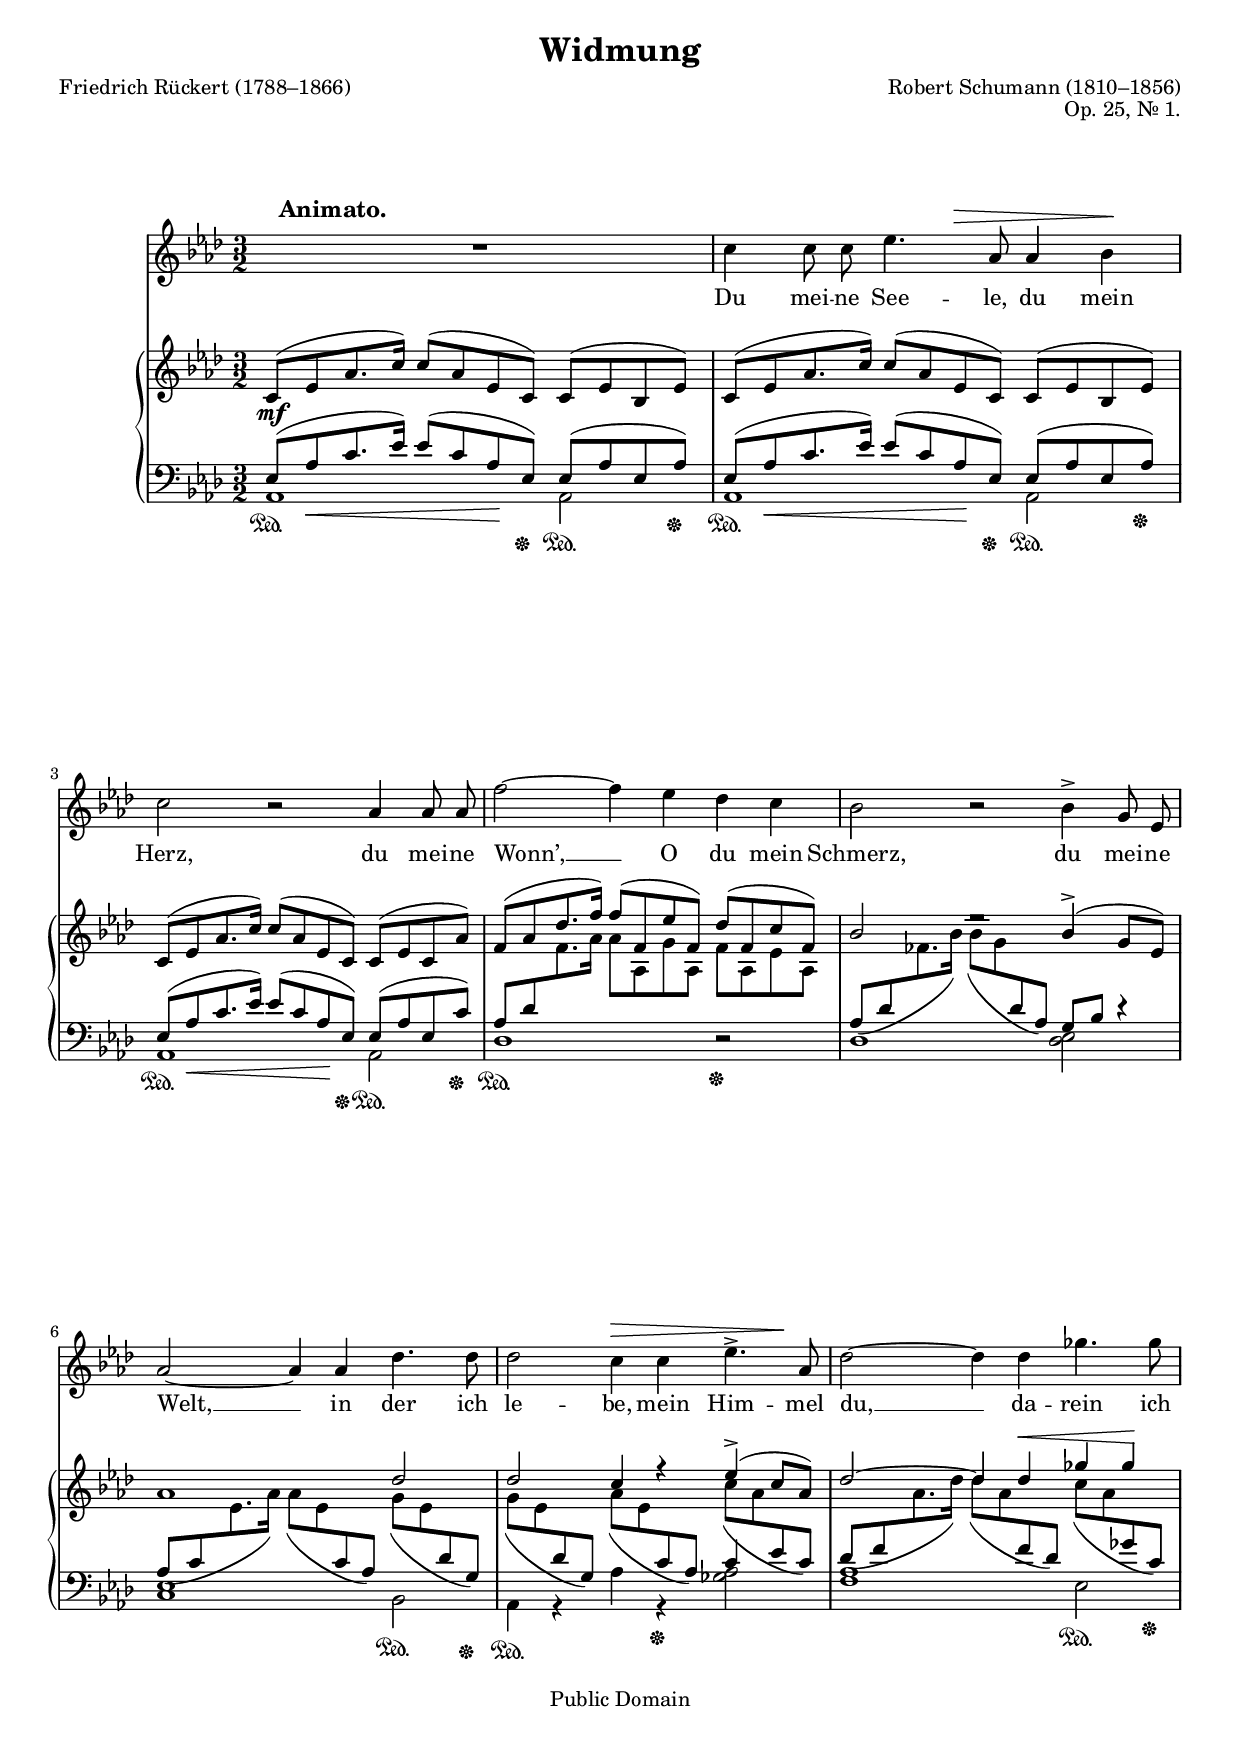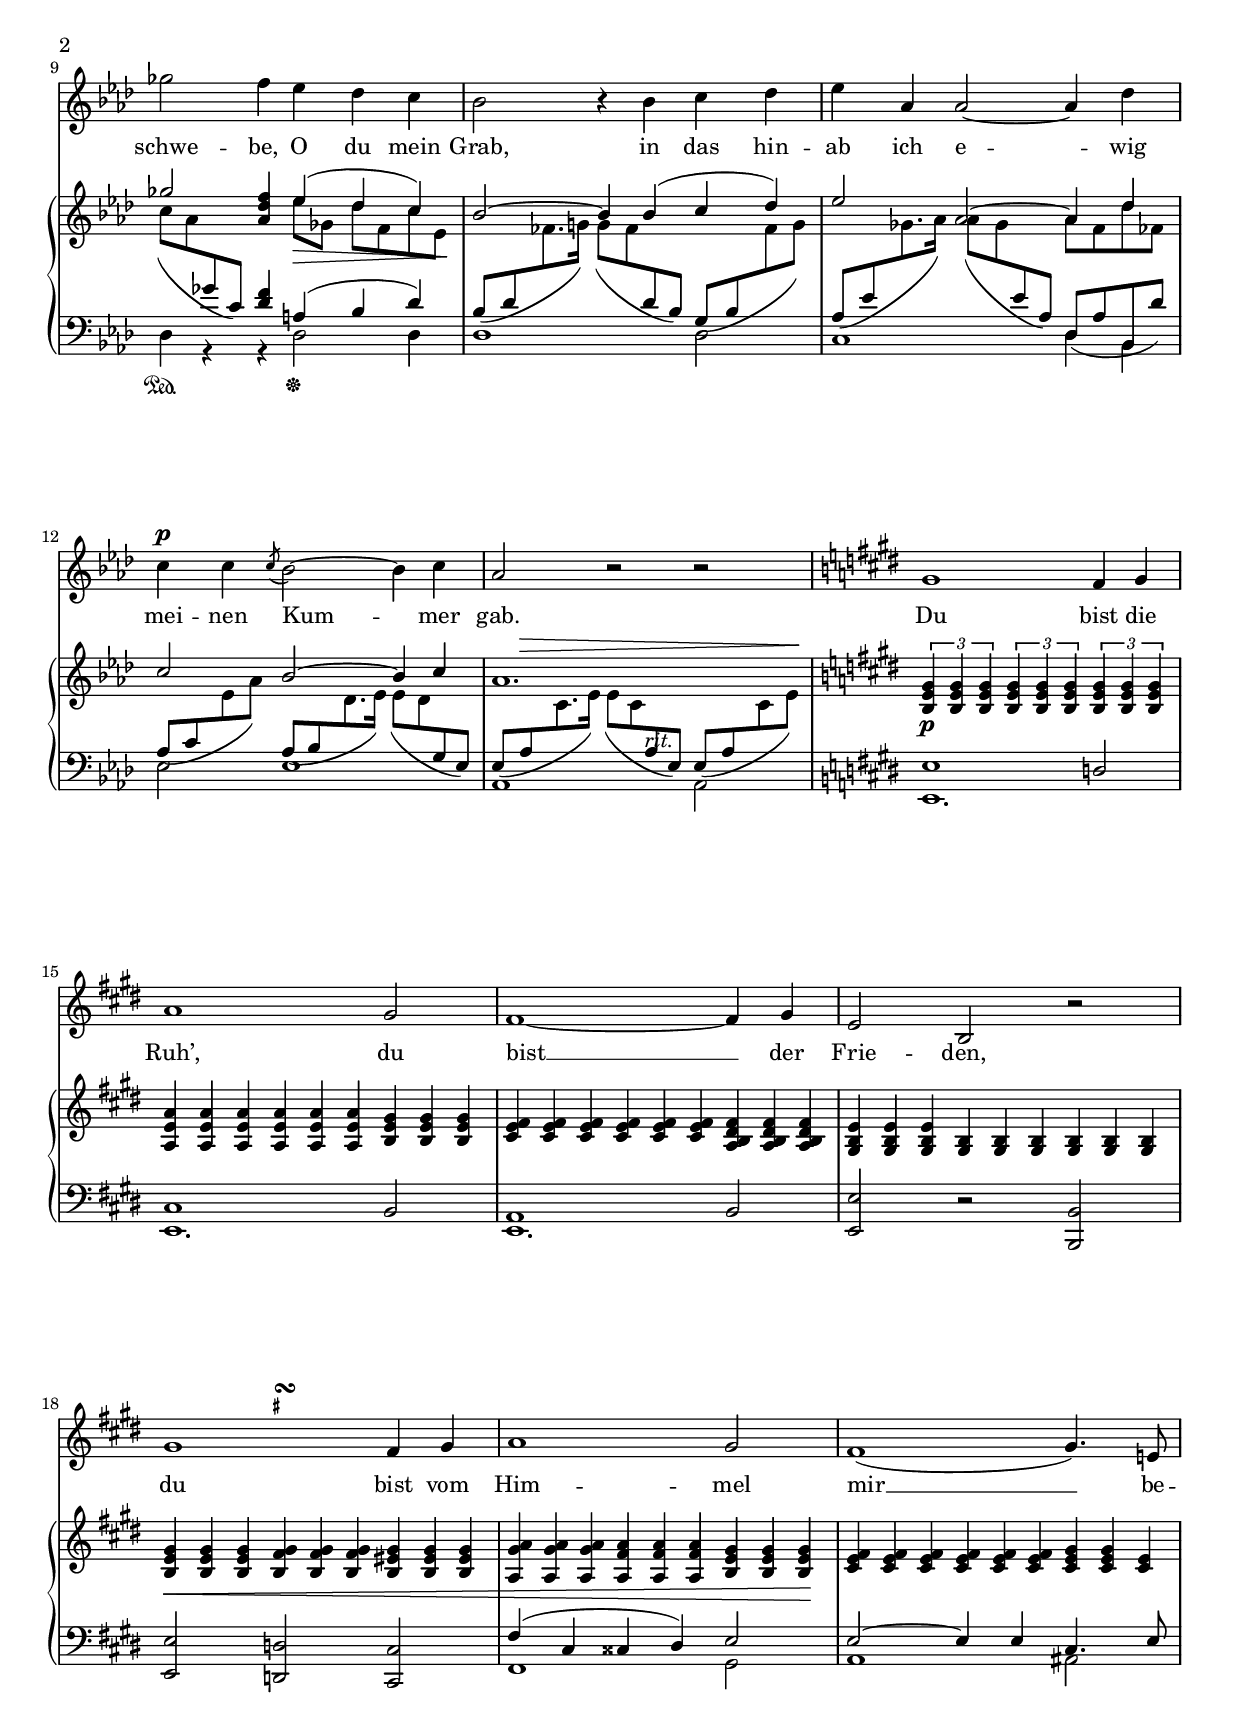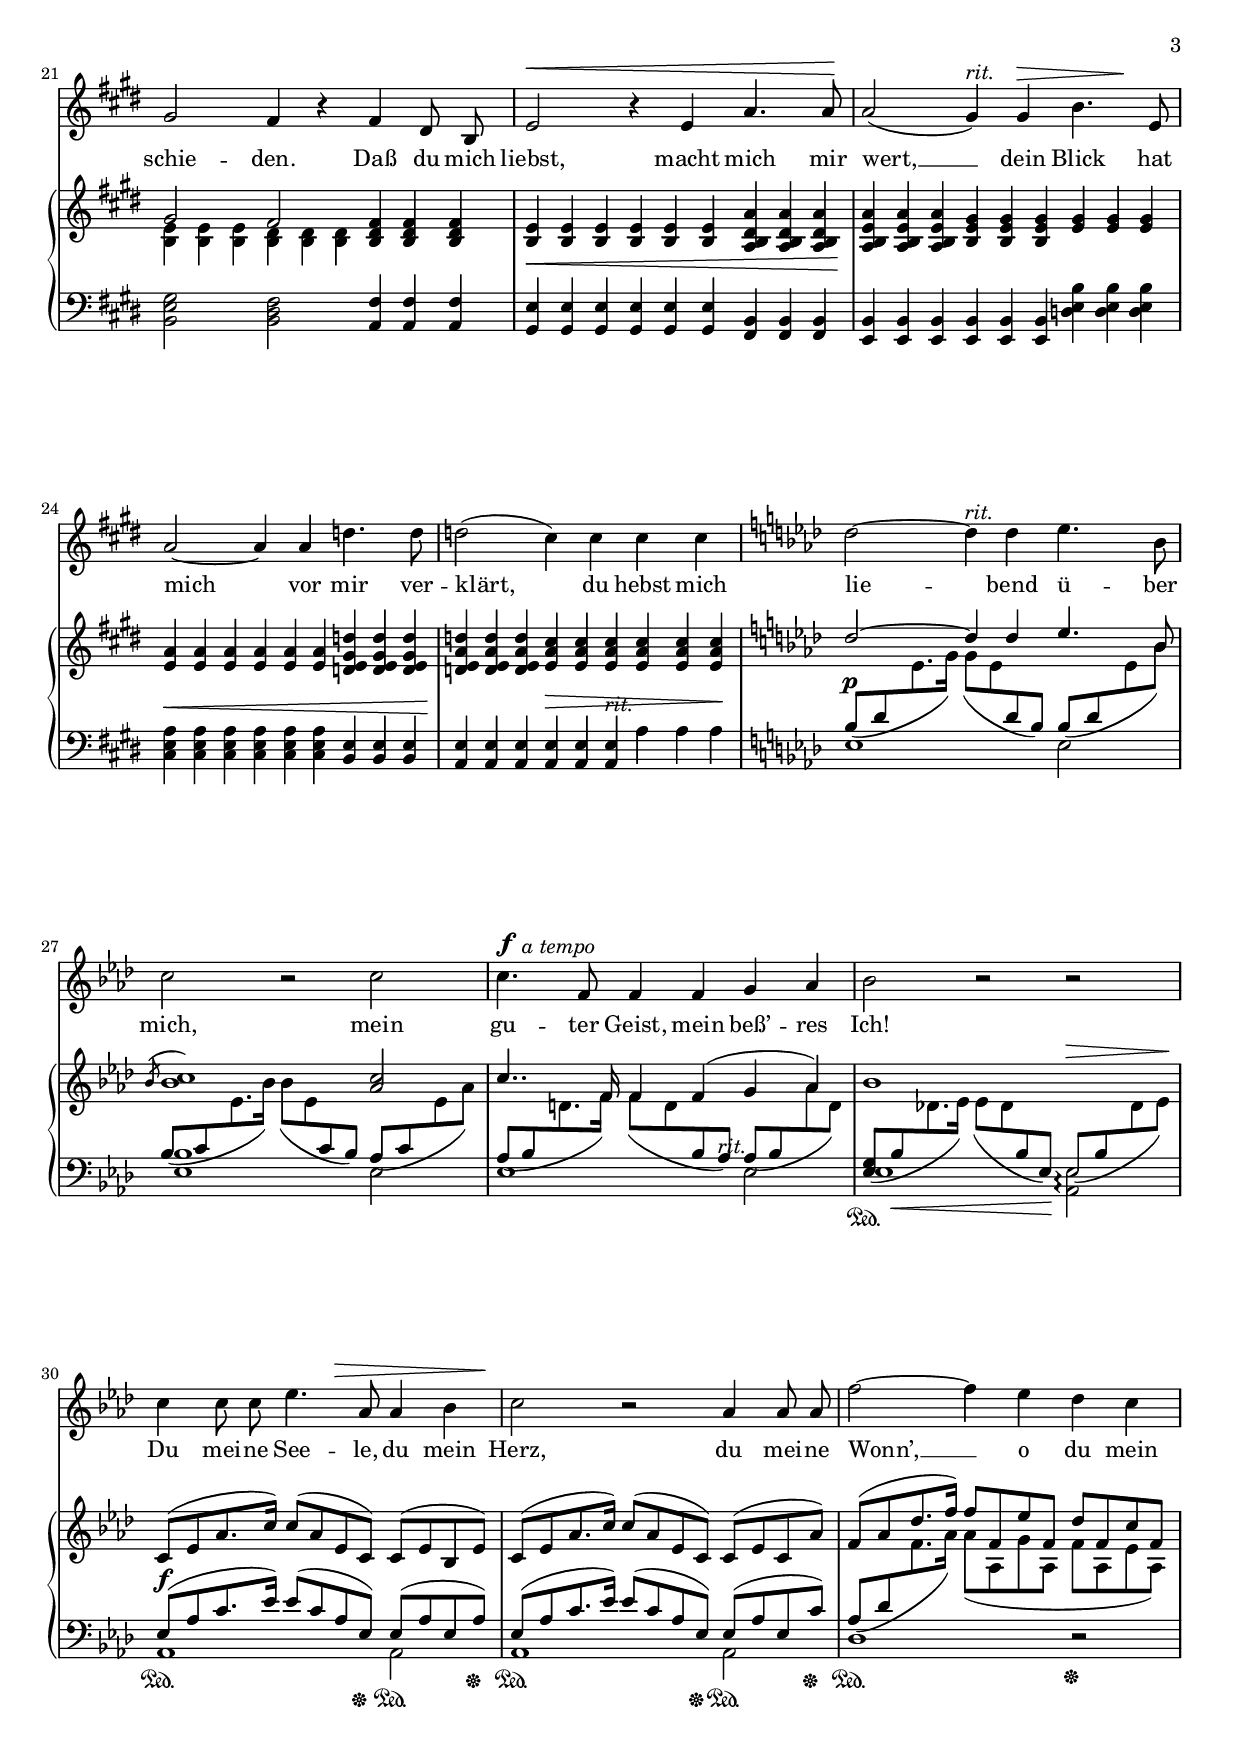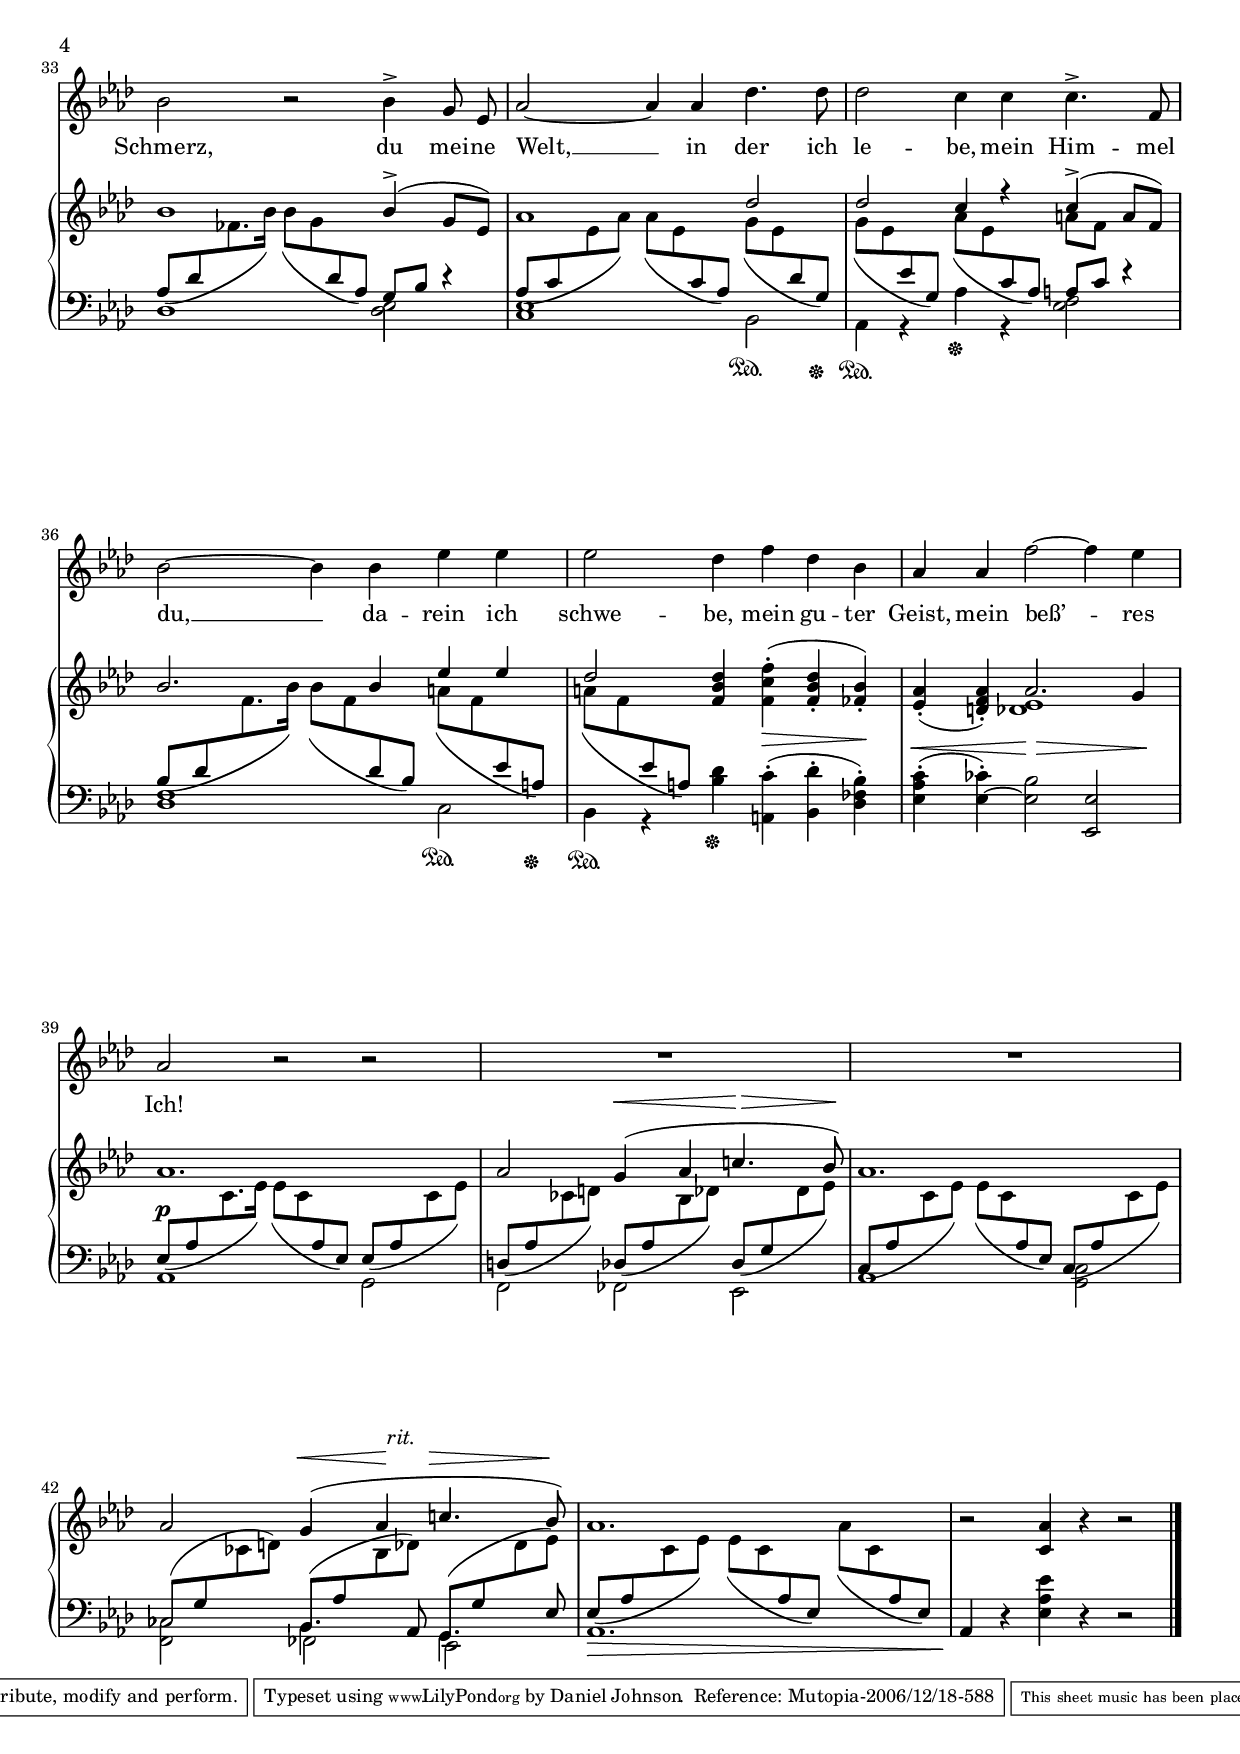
\version "2.19.65"

#(set-global-staff-size 18)

\header {
	title = "Widmung"
	composer = "Robert Schumann (1810–1856)"
	poet = "Friedrich Rückert (1788–1866)"
	opus = "Op. 25, № 1."
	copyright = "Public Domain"

	%mutopia-specific headers:
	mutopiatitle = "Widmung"
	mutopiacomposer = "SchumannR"
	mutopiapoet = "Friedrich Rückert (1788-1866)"
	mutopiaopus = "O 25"
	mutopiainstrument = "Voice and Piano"
	date = "1840"
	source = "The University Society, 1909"
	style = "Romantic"
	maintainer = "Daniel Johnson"
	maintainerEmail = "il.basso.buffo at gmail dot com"
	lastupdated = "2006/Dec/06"
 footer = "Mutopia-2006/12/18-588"
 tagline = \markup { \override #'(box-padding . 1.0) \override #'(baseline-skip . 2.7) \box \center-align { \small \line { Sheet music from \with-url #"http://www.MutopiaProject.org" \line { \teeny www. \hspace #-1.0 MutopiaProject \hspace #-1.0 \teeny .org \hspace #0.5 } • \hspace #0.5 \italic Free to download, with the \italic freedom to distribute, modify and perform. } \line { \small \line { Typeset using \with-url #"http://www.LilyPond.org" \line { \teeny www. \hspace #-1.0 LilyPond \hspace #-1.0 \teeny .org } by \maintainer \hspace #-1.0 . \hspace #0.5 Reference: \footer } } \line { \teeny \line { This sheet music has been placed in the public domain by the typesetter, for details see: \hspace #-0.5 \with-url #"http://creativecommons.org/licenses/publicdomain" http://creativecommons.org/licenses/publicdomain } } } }
}

\paper {
	top-margin = 0.25\in
	bottom-margin = 0.25\in
	between-system-padding = 0\in
	print-page-number = ##t
	head-separation = 0\in
	ragged-last-bottom = ##f
	system-count = 15
}

sopNotes = {
	\clef treble
	\time 3/2
	\key aes \major
	\autoBeamOff

	\once \override Score.RehearsalMark #'extra-offset = #'(6.0 . 1.0)
	\mark \markup { \large \bold "Animato." }

	R1. | c''4 c''8 c''8 ees''4. aes'8 aes'4 bes'4 | c''2 r2 aes'4 aes'8 aes'8 |
	f''2 ~ f''4 ees''4 des''4 c''4 | bes'2 r2 bes'4-> g'8 ees'8 | aes'2 ~ aes'4 aes'4 des''4. des''8 | des''2 c''4 c''4 ees''4.-> aes'8 |
	des''2 ~ des''4 des''4 ges''4. ges''8 | ges''2 f''4 ees''4 des''4 c''4 | bes'2 r4 bes'4 c''4 des''4 |
	ees''4 aes'4 aes'2 ~ aes'4 des''4 | c''4 c''4 \acciaccatura c''8 bes'2 ~ bes'4 c''4 | aes'2 r2 r2 |
	\key e \major
	
	gis'1 fis'4 gis'4 | a'1 gis'2 | fis'1 ~ fis'4 gis'4 |
	e'2 b2 r2 | gis'1 fis'4 gis'4 | a'1 gis'2 |
	fis'1( gis'4.) e'!8 | gis'2 fis'4 r4 fis'4 dis'8 b8 | e'2 r4 e'4 a'4. a'8 |
	a'2( gis'4) gis'4 b'4. e'8 | a'2 ~ a'4 a'4 d''4. d''8 | d''2( cis''4) cis''4 cis''4 cis''4 |
	\key aes \major
	
	des''2 ~ des''4 des''4 ees''4. bes'8 | c''2 r2 c''2 |
	c''4. f'8 f'4 f'4 g'4 aes'4 | bes'2 r2 r2 |
	c''4 c''8 c''8 ees''4. aes'8 aes'4 bes'4 | c''2 r2 aes'4 aes'8 aes'8 |
	f''2 ~ f''4 ees''4 des''4 c''4 | bes'2 r2 bes'4-> g'8 ees'8 |
	
	aes'2 ~ aes'4 aes'4 des''4. des''8 | des''2 c''4 c''4 c''4.-> f'8 |
	bes'2 ~ bes'4 bes'4 ees''4 ees''4 | ees''2 des''4 f''4 des''4 bes'4 | aes'4 aes'4 f''2 ~ f''4 ees''4 |
	aes'2 r2 r2 | R1.*5
}

sopDynamics = {
	s1.
	s2. s2^\> s4\! s1.*3
	s1. s2 s2.^\> s4\! s1.
	s1.*3
	s1.^\p s1.*2
	s1.*3
	s2 \once \override TextScript #'script-priority = #-100 s2^\turn^\markup{\tiny \smaller \smaller \sharp} s2 s1.*2
	s1. s1^\< s4. s8\! s2 s4^\markup{\italic "rit."} s4^\> s4 s4\!
	s1.*2
	s2 s1^\markup{\italic "rit."} s1.
	s8^\f s4.^\markup{\italic "a tempo"} s1 s1.
	s2. s4^\> s4. s8\! s1.
}

text=\lyricmode {
	Du mei -- ne See -- le, du mein Herz,
	du mei -- ne Wonn’, __ O du mein Schmerz,
	du mei -- ne Welt, __ in der ich le -- be,
	mein Him -- mel du, __ da -- rein ich schwe -- be,
	O du mein Grab, in das hin -- ab
	ich e -- wig mei -- nen Kum -- mer gab.

	Du bist die Ruh’, du bist __ der Frie -- den,
	du bist vom Him -- mel mir __ be -- schie -- den.
	Daß du mich liebst, macht mich mir wert, __
	dein Blick hat mich vor mir ver -- klärt,
	du hebst mich lie -- bend ü -- ber mich,
	mein gu -- ter Geist, mein beß’ -- res Ich!	

	Du mei -- ne See -- le, du mein Herz,
	du mei -- ne Wonn’, __ o du mein Schmerz,
	du mei -- ne Welt, __ in der ich le -- be,
	mein Him -- mel du, __ da -- rein ich schwe -- be,
	mein gu -- ter Geist, mein beß’ -- res Ich!	
}

rhOne = {
	\clef treble
	\time 3/2
	\key aes \major
	\voiceOne
	%Page 1, Line 1
	c'8(_\mf ees'8 aes'8. c''16) c''8( aes'8 ees'8 c'8) c'8( ees'8 bes8 ees'8) |
	c'8( ees'8 aes'8. c''16) c''8( aes'8 ees'8 c'8) c'8( ees'8 bes8 ees'8) |
	c'8( ees'8 aes'8. c''16) c''8( aes'8 ees'8 c'8) c'8( ees'8 c'8 aes'8) |
	%Page 1, Line 2
	f'8( aes'8 des''8. f''16) f''8( f'8 ees''8 f'8) des''8( f'8 c''8 f'8) |
	bes'2 ees''2\rest bes'4^>( g'8 ees'8) |
	aes'1 des''2 |
	des''2 c''4 r4 ees''4^>( c''8 aes'8) |
	%Page 1, Line 3
	des''2 ~ des''4
	\once \override Hairpin #'extra-offset = #'(0.0 . -0.75)
	des''4^\< ges''4 ges''4\! |
	ges''2 <aes' des'' f''>4 ees''4( des''4 c''4) |
	bes'2 ~ bes'4 bes'4( c''4 des''4) |
	%Page 1, Line 4
	ees''2 aes'2 ~ aes'4 des''4 |
	c''2 bes'2 ~ bes'4 c''4 |
	aes'1. |
	\key e \major
	\oneVoice
	%Page 2, Line 1
	\times 2/3 { <b e' gis'>4_\p <b e' gis'>4 <b e' gis'>4 } \times 2/3 { <b e' gis'>4 <b e' gis'>4 <b e' gis'>4 } \times 2/3 { <b e' gis'>4 <b e' gis'>4 <b e' gis'>4 } |
	\override TupletNumber #'stencil = ##f \override TupletBracket #'stencil = ##f
	\times 2/3 { <a e' a'>4 <a e' a'>4 <a e' a'>4 } \times 2/3 { <a e' a'>4 <a e' a'>4 <a e' a'>4 } \times 2/3 { <b e' gis'>4 <b e' gis'>4 <b e' gis'>4 } |
	\times 2/3 { <cis' e' fis'>4 <cis' e' fis'>4 <cis' e' fis'>4 } \times 2/3 { <cis' e' fis'>4 <cis' e' fis'>4 <cis' e' fis'>4 } \times 2/3 { <a b dis' fis'>4 <a b dis' fis'>4 <a b dis' fis'>4 } |
	%Page 2, Line 2
	\times 2/3 { <gis b e'>4 <gis b e'>4 <gis b e'>4 } \times 2/3 { <gis b>4 <gis b>4 <gis b>4 } \times 2/3 { <gis b>4 <gis b>4 <gis b>4 } |
	\times 2/3 { <b e' gis'>4_\< <b e' gis'>4 <b e' gis'>4 } \times 2/3 { <b fis' gis'>4 <b fis' gis'>4 <b fis' gis'>4 } \times 2/3 { <b eis' gis'>4 <b eis' gis'>4 <b eis' gis'>4 } |
	\times 2/3 { <a gis' a'>4 <a gis' a'>4 <a gis' a'>4 } \times 2/3 { <a fis' a'>4 <a fis' a'>4 <a fis' a'>4 } \times 2/3 { <b e' gis'>4 <b e' gis'>4 <b e' gis'>4\! } |
	%Page 2, Line 3
	\times 2/3 { <cis' e' fis'>4 <cis' e' fis'>4 <cis' e' fis'>4 } \times 2/3 { <cis' e' fis'>4 <cis' e' fis'>4 <cis' e' fis'>4 } \times 2/3 { <cis' e' gis'>4 <cis' e' gis'>4 <cis' e'>4 } |
	\voiceOne gis'2 fis'2 \oneVoice \times 2/3 { <b dis' fis'>4 <b dis' fis'>4 <b dis' fis'>4 } |
	\times 2/3 { <b e'>4_\< <b e'>4 <b e'>4 } \times 2/3 { <b e'>4 <b e'>4 <b e'>4 } \times 2/3 { <a b dis' a'>4 <a b dis' a'>4 <a b dis' a'>4\! } |
	%Page 2, Line 4
	\times 2/3 { <a b e' a'>4 <a b e' a'>4 <a b e' a'>4 } \times 2/3 { <b e' gis'>4 <b e' gis'>4 <b e' gis'>4 } \times 2/3 { <e' gis'>4 <e' gis'>4 <e' gis'>4 } |
	\once \override Hairpin #'extra-offset = #'(0.0 . -1.5)
	\times 2/3 { <e' a'>4_\< <e' a'>4 <e' a'>4 } \times 2/3 { <e' a'>4 <e' a'>4 <e' a'>4 } \times 2/3 { <d' e' gis' d''>4 <d' e' gis' d''>4 <d' e' gis' d''>4\! } |
	\times 2/3 { <d' e' a' d''>4 <d' e' a' d''>4 <d' e' a' d''>4 } \times 2/3 {
	\once \override Hairpin #'extra-offset = #'(0.0 . -2.0)
	<e' a' cis''>4_\> <e' a' cis''>4 <e' a' cis''>4 } \times 2/3 { <e' a' cis''>4 <e' a' cis''>4 <e' a' cis''>4\! } |
	\key aes \major
	\voiceOne
	%Page 3, Line 1
	des''2 ~ des''4 des''4 ees''4. bes'8 | \acciaccatura bes'8 <bes' c''>1 <aes' c''>2 |
	%Page 3, Line 2
	c''4.. f'16 f'4 f'4( g'4 aes'4) | bes'1 s4.^\> s8\! |
	%Page 3, Line 3
	c'8(_\f ees'8 aes'8. c''16) c''8( aes'8 ees'8 c'8) c'8( ees'8 bes8 ees'8) |
	c'8( ees'8 aes'8. c''16) c''8( aes'8 ees'8 c'8) c'8( ees'8 c'8 aes'8) |
	%Page 3, Line 4
	f'8( aes'8 des''8. f''16) f''8 f'8 ees''8 f'8 des''8 f'8 c''8 f'8 | bes'1 bes'4^>( g'8 ees'8-) |
	%Page 4, Line 1
	aes'1 des''2 | des''2 c''4 r4 c''4^>( a'8 f'8) |
	%Page 4, Line 2
	bes'2. bes'4 ees''4 ees''4 | des''2 \oneVoice <f' bes' des''>4 <f' c'' f''>4-.(_\> <f' bes' des''>4-. <fes' bes'>4-.)\! |
	\once \override Hairpin #'extra-offset = #'(-0.25 . -1.0)
	<ees' aes'>4-.(_\< <d' f' aes'>4-.)
	\once \override Hairpin #'extra-offset = #'(0.25 . -1.0)
	\voiceOne aes'2.\!_\> g'4\! |
	%Page 4, Line 3
	aes'1. | aes'2
	\once \override Hairpin #'extra-offset = #'(0.0 . 1.0)
	g'4(^\< aes'4
	\once \override Hairpin #'extra-offset = #'(0.0 . 1.0)
	c''!4.\!^\> bes'8\!) | aes'1. |
	%Page 4, Line 4
	aes'2
	\once \override Hairpin #'extra-offset = #'(-0.25 . 1.0)
	g'4(^\<
	\once \override TextScript #'extra-offset = #'(1.25 . 1.25)
	aes'4\!^\markup{\italic "rit."}
	\once \override Hairpin #'extra-offset = #'(-1.0 . 0.75)
	c''!4.^\> bes'8\!) | aes'1. | bes'2\rest <c' aes'>4 bes'4\rest bes'2\rest \bar "|."
}

rhTwo = {
	\clef treble
	\time 3/2
	\key aes \major
	\voiceTwo
	s1.*3
	s1.*3 | s1 \slurDown c''8( aes'8 \change Staff=lh \stemUp ees'8 c'8) \change Staff=rh \voiceTwo
	%Page 1, Line 3
	s1. | s2 s4 \once \override Hairpin #'extra-offset = #'(0.0 . 1.0) ees''8_\> ges'8 des''8 f'8 c''8 ees'8\! | s1.
	s1 aes'8 f'8 des''8 fes'8 s1. s8 s8^\> s1 s8 s8\!
	\key e \major
	s1.*3
	s1.*3
	%Page 2, Line 3
	\override TupletNumber #'stencil = ##f \override TupletBracket #'stencil = ##f
	s1. | \times 2/3 { <b e'>4 <b e'>4 <b e'>4 } \times 2/3 { <b dis'>4 <b dis'>4 <b dis'>4 } s2 | s1.
	s1.*3
	\key aes \major
	s1.*2
	s1.*2
	s1.*2
	s1.*2
	%Page 4, Line 1
	s1. | s1 a'8 f'8 s4 |
	%Page 4, Line 2
	s1. | s1. | s2 <des' ees'>1 |
	%Page 4, Line 3
	s1.*3
	\oneVoice \slurUp
	\stemUp \change Staff=lh ces8( g8 \stemDown \change Staff=rh ces'8 d'8)
	\stemUp \change Staff=lh bes,8( aes8 \stemDown \change Staff=rh bes8 des'8)
	\stemUp \change Staff=lh g,8( g8 \stemDown \change Staff=rh des'8 ees'8) |
}

lhOne = {
	\clef bass
	\time 3/2
	\key aes \major
	\voiceOne
	%Page 1, Line 1
	ees8( aes8 c'8. ees'16) ees'8( c'8 aes8 ees8) ees8( aes8 ees8 aes8) |
	ees8( aes8 c'8. ees'16) ees'8( c'8 aes8 ees8) ees8( aes8 ees8 aes8) |
	ees8( aes8 c'8. ees'16) ees'8( c'8 aes8 ees8) ees8( aes8 ees8 c'8) |
	%Page 1, Line 2
	\slurDown
	aes8 des'8 \change Staff=rh \stemDown f'8. aes'16 aes'8 aes8 g'8 aes8 f'8 aes8 ees'8 aes8 \change Staff=lh \stemUp |
	aes8( des'8 \change Staff=rh \stemDown fes'8. bes'16) bes'8( g'8 \change Staff=lh \stemUp des'8 aes8) g8 bes8 r4 |
	aes8( c'8 \change Staff=rh \stemDown ees'8. aes'16) aes'8( ees'8 \change Staff=lh \stemUp c'8 aes8) \change Staff=rh \stemDown g'8( ees'8 \change Staff=lh \stemUp des'8 g8) |
	\change Staff=rh \stemDown g'8( ees'8 \change Staff=lh \stemUp des'8 g8) \change Staff=rh \stemDown aes'8( ees'8 \change Staff=lh \stemUp c'8 aes8) c'4 s4 |
	%Page 1, Line 3
	des'8( f'8 \change Staff=rh \stemDown aes'8. des''16) des''8( aes'8 \change Staff=lh \stemUp f'8 des'8) \change Staff=rh \stemDown c''8( aes'8 \change Staff=lh \stemUp ges'8 c'8) |
	\change Staff=rh \stemDown c''8( aes'8 \change Staff=lh \stemUp ges'8 c'8) \voiceOne <des' f'>4 a4( bes4 des'4) |
	\slurDown bes8( des'8 \change Staff=rh \stemDown fes'8. g'!16) g'8( fes'8 \change Staff=lh \stemUp des'8 bes8) g8( bes8 \change Staff=rh \stemDown fes'8 g'8) |
	%Page 1, Line 4
	\change Staff=lh \stemUp aes8( ees'8 \change Staff=rh \stemDown ges'8. aes'16) aes'8( ges'8 \change Staff=lh \stemUp ees'8 aes8) des8( aes8 bes,8 des'8) |
	aes8( c'8 \change Staff=rh \stemDown ees'8 aes'8) \change Staff=lh \stemUp aes8( bes8 \change Staff=rh \stemDown des'8. ees'16) ees'8( des'8 \change Staff=lh \stemUp g8 ees8) |
	ees8( aes8 \change Staff=rh \stemDown c'8. ees'16) ees'8( c'8 \change Staff=lh \stemUp aes8^\markup{\italic "rit."} ees8) ees8( aes8  \change Staff=rh \stemDown c'8 ees'8) |
	\change Staff=lh
	\voiceOne
	\key e \major
	%Page 2, Line 1
	e1 d2 | cis1 b,2 | a,1 b,2 |
	%Page 2, Line 2
	\oneVoice <e, e>2 r2 <b,, b,>2 | <e, e>2 <d, d>2 <cis, cis>2 | \voiceOne fis4( cis4 cisis4 dis4) e2 |
	%Page 2, Line 3
	\override TupletNumber #'stencil = ##f \override TupletBracket #'stencil = ##f
	e2 ~ e4 e4 cis4. e8 | s1 \oneVoice \times 2/3 { <a, fis>4 <a, fis>4 <a, fis>4 } | \times 2/3 { <gis, e>4 <gis, e>4 <gis, e>4 } \times 2/3 { <gis, e>4 <gis, e>4 <gis, e>4 } \times 2/3 { <fis, b,>4 <fis, b,>4 <fis, b,>4 } |
	%Page 2, Line 4
	\times 2/3 { <e, b,>4 <e, b,>4 <e, b,>4 } \times 2/3 { <e, b,>4 <e, b,>4 <e, b,>4 } s2 |
	s1 \times 2/3 { <b, e>4 <b, e>4 <b, e>4 } |
	\times 2/3 { <a, e>4 <a, e>4 <a, e>4 } \times 2/3 { <a, e>4 <a, e>4 <a, e>4^\markup{\italic "rit."} } s2 |
	\key aes \major
	\slurDown
	%Page 3, Line 1
	\stemUp bes8(^\p des'8 \change Staff=rh \stemDown ees'8. g'16) g'8( ees'8 \change Staff=lh \stemUp des'8 bes8) bes8([ des'8 \change Staff=rh \stemDown ees'8 bes'8]) \change Staff=lh \stemUp |
	bes8( c'8 \change Staff=rh \stemDown ees'8. bes'16) bes'8( ees'8 \change Staff=lh \stemUp c'8 bes8) aes8( c'8 \change Staff=rh \stemDown ees'8 aes'8) \change Staff=lh \stemUp |
	%Page 3, Line 2
	aes8( bes8 \change Staff=rh \stemDown d'8. f'16) f'8( d'8 \change Staff=lh \stemUp bes8 aes8^\markup{\italic "rit."}) aes8( bes8 \change Staff=rh \stemDown aes'8 d'8) \change Staff=lh \stemUp |
	<ees g>8( bes8 \change Staff=rh \stemDown des'!8. ees'16) ees'8( des'8 \change Staff=lh \stemUp bes8 ees8) ees8( bes8 \change Staff=rh \stemDown des'8 ees'8) \change Staff=lh \stemUp |
	%Page 3, Line 3
	\voiceOne
	ees8( aes8 c'8. ees'16) ees'8( c'8 aes8 ees8) ees8( aes8 ees8 aes8) |
	ees8( aes8 c'8. ees'16) ees'8( c'8 aes8 ees8) ees8( aes8 ees8 c'8) |
	%Page 3, Line 4
	\slurDown
	aes8( des'8 \change Staff=rh \stemDown f'8. aes'16) aes'8( aes8 g'8 aes8 f'8 aes8 ees'8 aes8) | \change Staff=lh \stemUp
	aes8( des'8 \change Staff=rh \stemDown fes'8. bes'16) bes'8( g'8 \change Staff=lh \stemUp des'8 aes8) g8 bes8 r4 |
	%Page 4, Line 1
	aes8( c'8 \change Staff=rh \stemDown ees'8 aes'8) aes'8( ees'8 \change Staff=lh \stemUp c'8 aes8) \change Staff=rh \stemDown g'8( ees'8 \change Staff=lh \stemUp des'8 g8) |
	\change Staff=rh \stemDown g'8( ees'8 \change Staff=lh \stemUp ees'8 g8) \change Staff=rh \stemDown aes'8( ees'8 \change Staff=lh \stemUp c'8 aes8) a8 c'8 r4 |
	%Page 4, Line 2
	bes8( des'8 \change Staff=rh \stemDown f'8. bes'16) bes'8( f'8 \change Staff=lh \stemUp des'8 bes8) \change Staff=rh \stemDown a'8( f'8 \change Staff=lh \stemUp ees'8 a8) |
	\change Staff=rh \stemDown a'8( f'8 \change Staff=lh \stemUp ees'8 a8) s1 |
	s1 <ees, ees>2 |
	%Page 4, Line 3
	ees8(^\p aes8\change Staff=rh \stemDown c'8. ees'16) ees'8( c'8 \change Staff=lh \stemUp aes8 ees8) ees8( aes8 \change Staff=rh \stemDown c'8 ees'8) \change Staff=lh \stemUp |
	d8( aes8\change Staff=rh \stemDown ces'8 d'8)\change Staff=lh \stemUp des8( aes8\change Staff=rh \stemDown bes8 des'8)\change Staff=lh \stemUp des8( g8\change Staff=rh \stemDown des'8 ees'8)\change Staff=lh \stemUp |
	c8( aes8\change Staff=rh \stemDown c'8 ees'8) ees'8( c'8\change Staff=lh \stemUp aes8 ees8) c8( aes8\change Staff=rh \stemDown c'8 ees'8)\change Staff=lh \voiceTwo |
	%Page 4, Line 4
	s2 \override Staff.NoteCollision #'merge-differently-dotted = ##t \voiceOne \stemDown bes,4. \stemUp aes,8 \stemDown g,4. \stemUp ees8 |
	\slurDown \stemUp
	ees8( aes8\change Staff=rh \stemDown c'8 ees'8) ees'8( c'8\change Staff=lh \stemUp aes8 ees8)\change Staff=rh \stemDown aes'8( c'8\change Staff=lh \stemUp aes8 ees8) |
}


lhTwo = {
	\voiceTwo
	%Page 1, Line 1
	aes,1 aes,2 | aes,1 aes,2 | aes,1 aes,2 |
	%Page 1, Line 2
	des1 des2\rest | des1 <des ees>2 | <c ees>1 bes,2 | aes,4 g,4\rest aes4 g,4\rest <ges aes>2 |
	%Page 1, Line 3
	<f aes>1 ees2 | des4 g,4\rest g,4\rest des2 des4 | des1 des2 |
	%Page 1, Line 4
	c1 des4 bes,4 | ees2 ees1 | aes,1 aes,2 |
	
	%Page 2, Line 1
	e,1. | e,1. | e,1. |
	%Page 2, Line 2
	s1.*2 | fis,1 gis,2 |
	%Page 2, Line 3
	a,1 ais,2 | <b, e gis>2 <b, dis fis>2 s2 | s1.
	%Page 2, Line 4
	\override TupletNumber #'stencil = ##f \override TupletBracket #'stencil = ##f
	s1 \times 2/3 { <d e b>4 <d e b>4 <d e b>4 } |
	\times 2/3 { <cis e a>4 <cis e a>4 <cis e a>4 } \times 2/3 { <cis e a>4 <cis e a>4 <cis e a>4 } s2 |
	s1 \times 2/3 { a4 a4 a4 } |
	
	%Page 3, Line 1
	ees1 ees2 | <ees bes>1 ees2 |
	%Page 3, Line 2
	ees1 ees2 | ees1 \once \override Staff.NoteCollision #'merge-differently-headed = ##t <ees aes,>2\arpeggio |
	%Page 3, Line 3
	aes,1 aes,2 | aes,1 aes,2 |
	%Page 3, Line 4
	des1 des2\rest | des1 <des ees>2 |
	
	%Page 4, Line 1
	<c ees>1 bes,2 | aes,4 ges,4\rest aes4 ges,4\rest <ees f>2 |
	%Page 4, Line 2
	<des f>1 c2 | bes,4 r4 <bes des'>4 \oneVoice <a, c'>4-.( <bes, des'>4-. <des fes bes>4-.) | <ees aes c'>4-.( <ees ces'>4-.) ~ <ees bes>2 s2 |
	%Page 4, Line 3
	\voiceTwo
	aes,1 g,2 | f,2 fes,2 ees,2 | aes,1 <g, c>2 |
	\once\override Staff.NoteCollision #'merge-differently-headed = ##t
	<f, ces>2
	\voiceFour
	\once \override NoteColumn #'force-hshift = #0.3
	fes,2
	\once \override NoteColumn #'force-hshift = #0.5
	ees,2 | \voiceTwo aes,1. | \stemUp aes,4 des4\rest \stemDown <ees aes ees'>4 des4\rest des2\rest |
}
pianoDynamics = {
	%Page 1 Line 1
	s8_\sustainOn s8_\< s4 s4 s8\! s8_\sustainOff s4.\sustainOn s8_\sustainOff
	s8_\sustainOn s8_\< s4 s4 s8\! s8_\sustainOff s4._\sustainOn s8_\sustainOff
	s8_\sustainOn s8_\< s4 s4 s8\! s8_\sustainOff s4._\sustainOn s8_\sustainOff
	%Page 1 Line 2
	s1_\sustainOn s2_\sustainOff
	s1.
	s1 s4._\sustainOn s8_\sustainOff
	s2._\sustainOn s2._\sustainOff
	%Page 1 Line 3
	s1 s4._\sustainOn s8_\sustainOff
	s2._\sustainOn s2._\sustainOff
	s1.
	%Page 1 Line 4
	s1.*3
	%Page 2
	s1.*12
	%Page 3 Line 1
	s1.*2
	%Page 3 Line 2
	s1.
	s8_\sustainOn s4._\< s4. s8\! s2
	%Page 3 Line 3
	s8_\sustainOn s8 s4 s4 s8 s8_\sustainOff s4._\sustainOn s8_\sustainOff
	s8_\sustainOn s8 s4 s4 s8 s8_\sustainOff s4._\sustainOn s8_\sustainOff
	%Page 3 Line 4
	s1_\sustainOn s2_\sustainOff
	s1.
	%Page 4 Line 1
	s1 s4._\sustainOn s8_\sustainOff
	s2_\sustainOn s1_\sustainOff
	%Page 4 Line 2
	s1 s4._\sustainOn s8_\sustainOff
	s2_\sustainOn s1_\sustainOff
	s1.
	%Page 4 Line 3
	s1.*3
	%Page 4 Line 4
	s1.
	s1._\>
	s1.\!
}

\score {
	<<
		\context Staff = melStaff {
			<<
				\context Voice = mel { \sopNotes }
				\context Voice = sopdyn { \sopDynamics }
			>>
		}
		\new Lyrics = "one" \lyricsto mel \text

		\context PianoStaff <<
			\context Staff = rh {
				<<
					\context Voice = rhA { \rhOne }
					\context Voice = rhB { \rhTwo }
				>>
			}
			\context Staff = lh
			{
				<<
					\context Voice = lhA { \lhOne }
					\context Voice = lhB { \lhTwo }
					\context Voice = pianodyn { \pianoDynamics }
				>>
			}
		>>
	>>
	\layout {
		\context { \RemoveEmptyStaffContext }
	}
	
  \midi {
    \context {
      \Score
      tempoWholesPerMinute = #(ly:make-moment 60 2)
      }
    }


}
